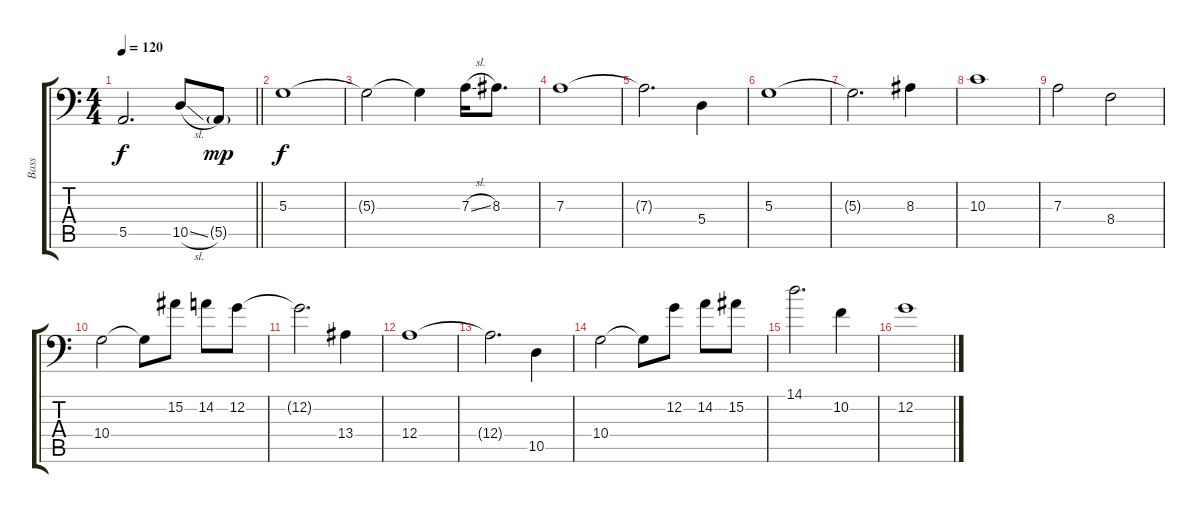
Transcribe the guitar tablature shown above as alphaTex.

\track ("Bass" "Bass") {instrument electricbassfinger}
\staff {score tabs}
\tuning (C3 G2 D2 A1 E1 B0) {hide}
\ts (4 4)
\tempo 120
\clef f4
\barLineRight lightlight
\ks c
5.5{t}.2{d dy f} 10.5{sl}.8 5.5{g}.8{dy mp} |
5.3.1{dy f} |
5.3{t}.2 5.3{t}.4 7.3{sl}.16 8.3.8{d} |
7.3.1 |
7.3{t}.2{d} 5.4.4 |
5.3.1 |
5.3{t}.2{d} 8.3.4 |
10.3.1 |
7.3.2 8.4.2 |
10.4.2 10.4{t}.8 15.2.8 14.2.8 12.2.8 |
12.2{t}.2{d} 13.4.4 |
12.4.1 |
12.4{t}.2{d} 10.5.4 |
10.4.2 10.4{t}.8 12.2.8 14.2.8 15.2.8 |
14.1.2{d} 10.2.4 |
12.2.1
